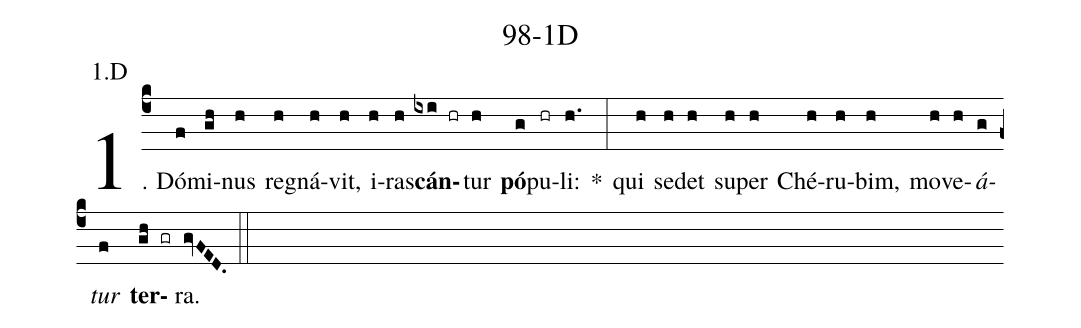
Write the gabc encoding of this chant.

name: 98-1D;
annotation: 1.D;
%%
(c4)1. Dó(f)mi(gh)nus(h) re(h)gná(h)vit,(h) i(h)ras(h)<b>cán</b>(ixi hr)tur(h) <b>pó</b>(g)pu(hr)li:(h.) *(:) qui(h) se(h)det(h) su(h)per(h) Ché(h)ru(h)bim,(h) mo(h)ve(h)<i>á</i>(g)<i>tur</i>(f) <b>ter</b>(gh gr)ra.(gvFED.) (::)
